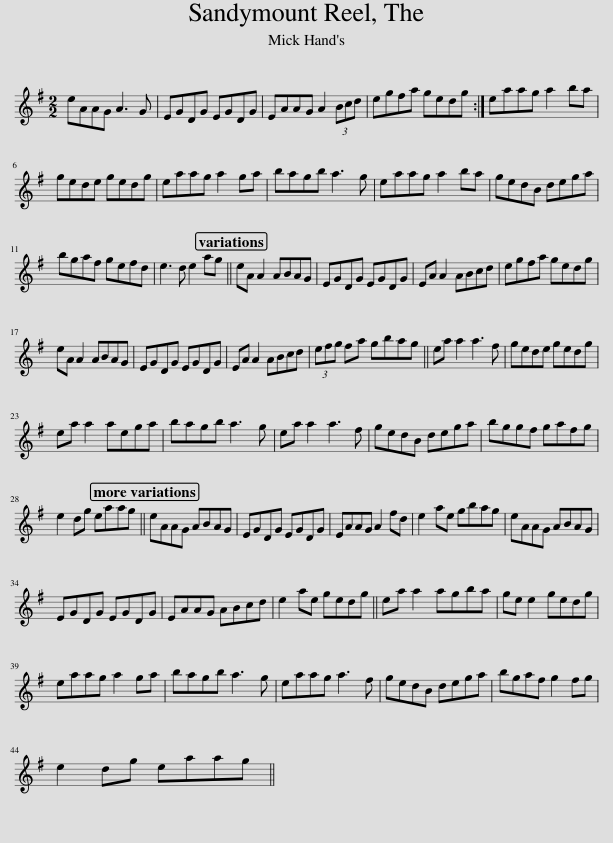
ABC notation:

X:1
L:1/8
M:2/2
I:linebreak $
K:G
V:1 treble
V:1
 eAAG A3 G | EGDG EGDG | EAAG A2 (3Bcd | egfa gedg :| eaag a2 ba |$ %5
 gede gedg | eaag a2 ga | bagb a3 g | eaag a2 ba | gedB dega |$ %10
 bgaf gefd | e3 d e2 ag || eA A2 ABAG | EGDG EGDG | EA A2 ABcd | %15
 egfa gedg |$ eA A2 ABAG | EGDG EGDG | EA A2 ABcd | (3efg fa gbag || %20
 ea a2 a3 f | gede gedg |$ ea a2 aega | bagb a3 g | ea a2 a3 f | %25
 gedB dega | bggf gafg |$ e2 dg eaag || eAAG ABAG | EGDG EGDG | %30
 EAAG A2 fd | e2 ae gbag | eAAG ABAG |$ EGDG EGDG | EAAG ABcd | %35
 e2 ae gedg || ea a2 agba | ge e2 gedg |$ eaag a2 ga | bagb a3 g | %40
 eaag a3 f | gedB dega | bgaf g2 fg |$ e2 dg eaag || %44
